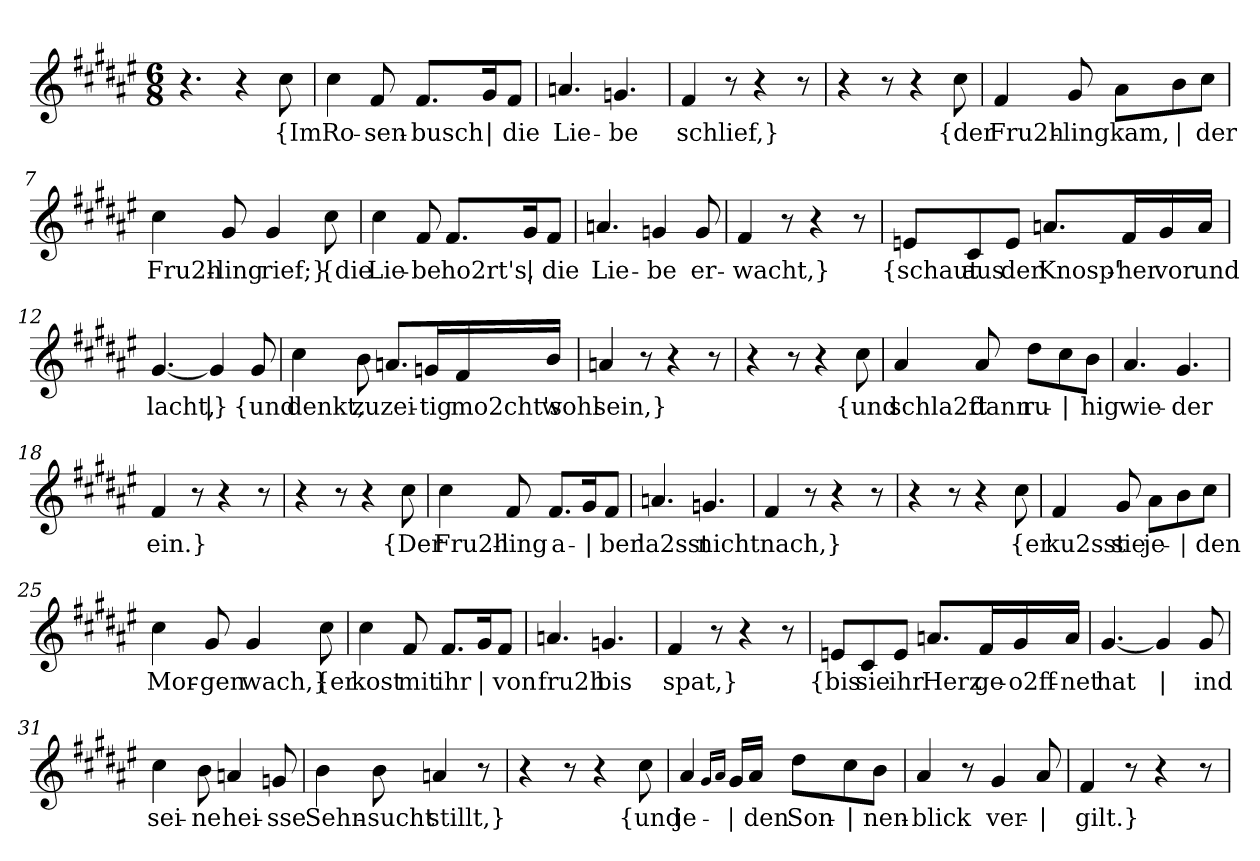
**kern	**text
*part1	*part1
*staff1	*staff1
*clefG2	*
*k[f#c#g#d#a#e#]	*
*M6/8	*
=1	=1
4.r	.
4r	.
!	!LO:LY:b
8cc#\	{Im
=2	=2
!	!LO:LY:b
4cc#\	Ro-
!	!LO:LY:b
8f#/	-sen-
!	!LO:LY:b
8.f#/L	-busch
!	!LO:LY:b
16g#/K	|
!	!LO:LY:b
8f#/J	die
=3	=3
!	!LO:LY:b
4.an/	Lie-
!	!LO:LY:b
4.gn/	-be
=4	=4
!	!LO:LY:b
4f#/	schlief,}
8r	.
4r	.
8r	.
=5	=5
4r	.
8r	.
4r	.
!	!LO:LY:b
8cc#\	{der
=6	=6
!	!LO:LY:b
4f#/	Fru2h-
!	!LO:LY:b
8g#/	-ling
!	!LO:LY:b
8a#\L	kam,
!	!LO:LY:b
8b\	|
!	!LO:LY:b
8cc#\J	der
!!LO:LB:g=z
=7	=7
!	!LO:LY:b
4cc#\	Fru2h-
!	!LO:LY:b
8g#/	-ling
!	!LO:LY:b
4g#/	rief;}
!	!LO:LY:b
8cc#\	{die
=8	=8
!	!LO:LY:b
4cc#\	Lie-
!	!LO:LY:b
8f#/	-be
!	!LO:LY:b
8.f#/L	ho2rt's,
!	!LO:LY:b
16g#/K	|
!	!LO:LY:b
8f#/J	die
=9	=9
!	!LO:LY:b
4.an/	Lie-
!	!LO:LY:b
4gn/	-be
!	!LO:LY:b
8g/	er-
=10	=10
!	!LO:LY:b
4f#/	-wacht,}
8r	.
4r	.
8r	.
!!LO:LB:g=z
=11	=11
!	!LO:LY:b
8en/L	{schaut
!	!LO:LY:b
8c#/	aus
!	!LO:LY:b
8e/J	der
!	!LO:LY:b
8.an/L	Knosp'-
!	!LO:LY:b
16f#/L	-her
!	!LO:LY:b
16g#/	vor
!	!LO:LY:b
16a/JJ	und
=12	=12
!	!LO:LY:b
[4.g#/	lacht,
!	!LO:LY:b
4g#/]	|}
!	!LO:LY:b
8g#/	{und
=13	=13
!	!LO:LY:b
4cc#\	denkt,
!	!LO:LY:b
8b\	zu
!	!LO:LY:b
8.an/L	zei-
!	!LO:LY:b
16gn/L	-tig
!	!LO:LY:b
16f#/	mo2cht's
!	!LO:LY:b
16b/JJ	wohl
=14	=14
!	!LO:LY:b
4an/	sein,}
8r	.
4r	.
8r	.
!!LO:LB:g=z
=15	=15
4r	.
8r	.
4r	.
!	!LO:LY:b
8cc#\	{und
=16	=16
!	!LO:LY:b
4a#/	schla2ft
!	!LO:LY:b
8a#/	dann
!	!LO:LY:b
8dd#\L	ru-
!	!LO:LY:b
8cc#\	|
!	!LO:LY:b
8b\J	-hig
=17	=17
!	!LO:LY:b
4.a#/	wie-
!	!LO:LY:b
4.g#/	-der
=18	=18
!	!LO:LY:b
4f#/	ein.}
8r	.
4r	.
8r	.
=19	=19
4r	.
8r	.
4r	.
!	!LO:LY:b
8cc#\	{Der
=20	=20
!	!LO:LY:b
4cc#\	Fru2h-
!	!LO:LY:b
8f#/	-ling
!	!LO:LY:b
8.f#/L	a-
!	!LO:LY:b
16g#/K	|
!	!LO:LY:b
8f#/J	-ber
!!LO:LB:g=z
=21	=21
!	!LO:LY:b
4.an/	la2sst
!	!LO:LY:b
4.gn/	nicht
=22	=22
!	!LO:LY:b
4f#/	nach,}
8r	.
4r	.
8r	.
=23	=23
4r	.
8r	.
4r	.
!	!LO:LY:b
8cc#\	{er
=24	=24
!	!LO:LY:b
4f#/	ku2sst
!	!LO:LY:b
8g#/	sie
!	!LO:LY:b
8a#\L	je-
!	!LO:LY:b
8b\	|
!	!LO:LY:b
8cc#\J	-den
=25	=25
!	!LO:LY:b
4cc#\	Mor-
!	!LO:LY:b
8g#/	-gen
!	!LO:LY:b
4g#/	wach,}
!	!LO:LY:b
8cc#\	{er
=26	=26
!	!LO:LY:b
4cc#\	kost
!	!LO:LY:b
8f#/	mit
!	!LO:LY:b
8.f#/L	ihr
!	!LO:LY:b
16g#/K	|
!	!LO:LY:b
8f#/J	von
!!LO:LB:g=z
=27	=27
!	!LO:LY:b
4.an/	fru2h
!	!LO:LY:b
4.gn/	bis
=28	=28
!	!LO:LY:b
4f#/	spat,}
8r	.
4r	.
8r	.
=29	=29
!	!LO:LY:b
8en/L	{bis
!	!LO:LY:b
8c#/	sie
!	!LO:LY:b
8e/J	ihr
!	!LO:LY:b
8.an/L	Herz
!	!LO:LY:b
16f#/L	ge-
!	!LO:LY:b
16g#/	-o2ff-
!	!LO:LY:b
16a/JJ	-net
=30	=30
!	!LO:LY:b
[4.g#/	hat
!	!LO:LY:b
4g#/]	|
!	!LO:LY:b
8g#/	ind
=31	=31
!	!LO:LY:b
4cc#\	sei-
!	!LO:LY:b
8b\	-ne
!	!LO:LY:b
4an/	hei-
!	!LO:LY:b
8gn/	-sse
!!LO:LB:g=z
=32	=32
!	!LO:LY:b
4b\	Sehn-
!	!LO:LY:b
8b\	-sucht
!	!LO:LY:b
4an/	stillt,}
8r	.
=33	=33
4r	.
8r	.
4r	.
!	!LO:LY:b
8cc#\	{und
=34	=34
!	!LO:LY:b
4a#/	je-
16qg#/LL	.
16qa#/JJ	.
!	!LO:LY:b
16g#/LL	|
!	!LO:LY:b
16a#/JJ	-den
!	!LO:LY:b
8dd#\L	Son-
!	!LO:LY:b
8cc#\	|
!	!LO:LY:b
8b\J	-nen-
=35	=35
!	!LO:LY:b
4a#/	-blick
8r	.
!	!LO:LY:b
4g#/	ver-
!	!LO:LY:b
8a#/	|
=36	=36
!	!LO:LY:b
4f#/	-gilt.}
8r	.
4r	.
8r	.
=	=
*-	*-
